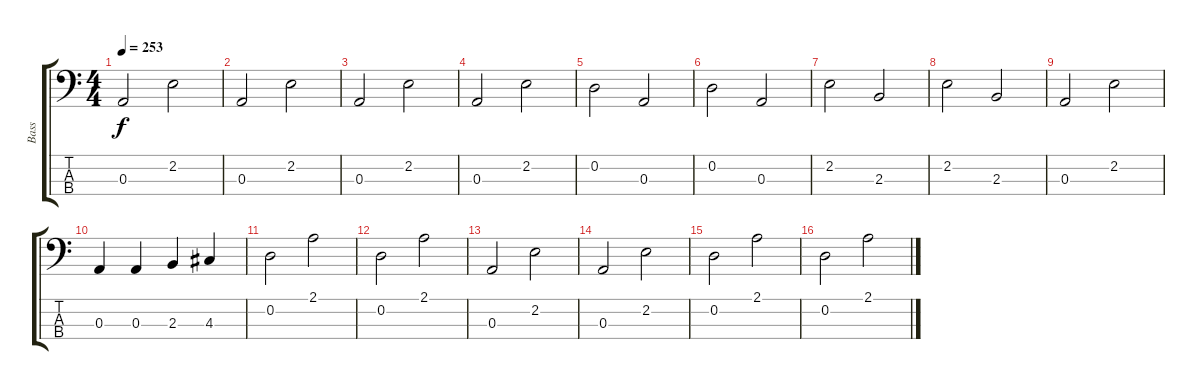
\track ("Bass" "Bass") {instrument electricbassfinger}
\staff {score tabs}
\tuning (G2 D2 A1 E1) {hide}
\ts (4 4)
\tempo 253
\clef f4
\ks c
0.3.2{dy f} 2.2.2 |
0.3.2 2.2.2 |
0.3.2 2.2.2 |
0.3.2 2.2.2 |
0.2.2 0.3.2 |
0.2.2 0.3.2 |
2.2.2 2.3.2 |
2.2.2 2.3.2 |
0.3.2 2.2.2 |
0.3.4 0.3.4 2.3.4 4.3.4 |
0.2.2 2.1.2 |
0.2.2 2.1.2 |
0.3.2 2.2.2 |
0.3.2 2.2.2 |
0.2.2 2.1.2 |
0.2.2 2.1.2
